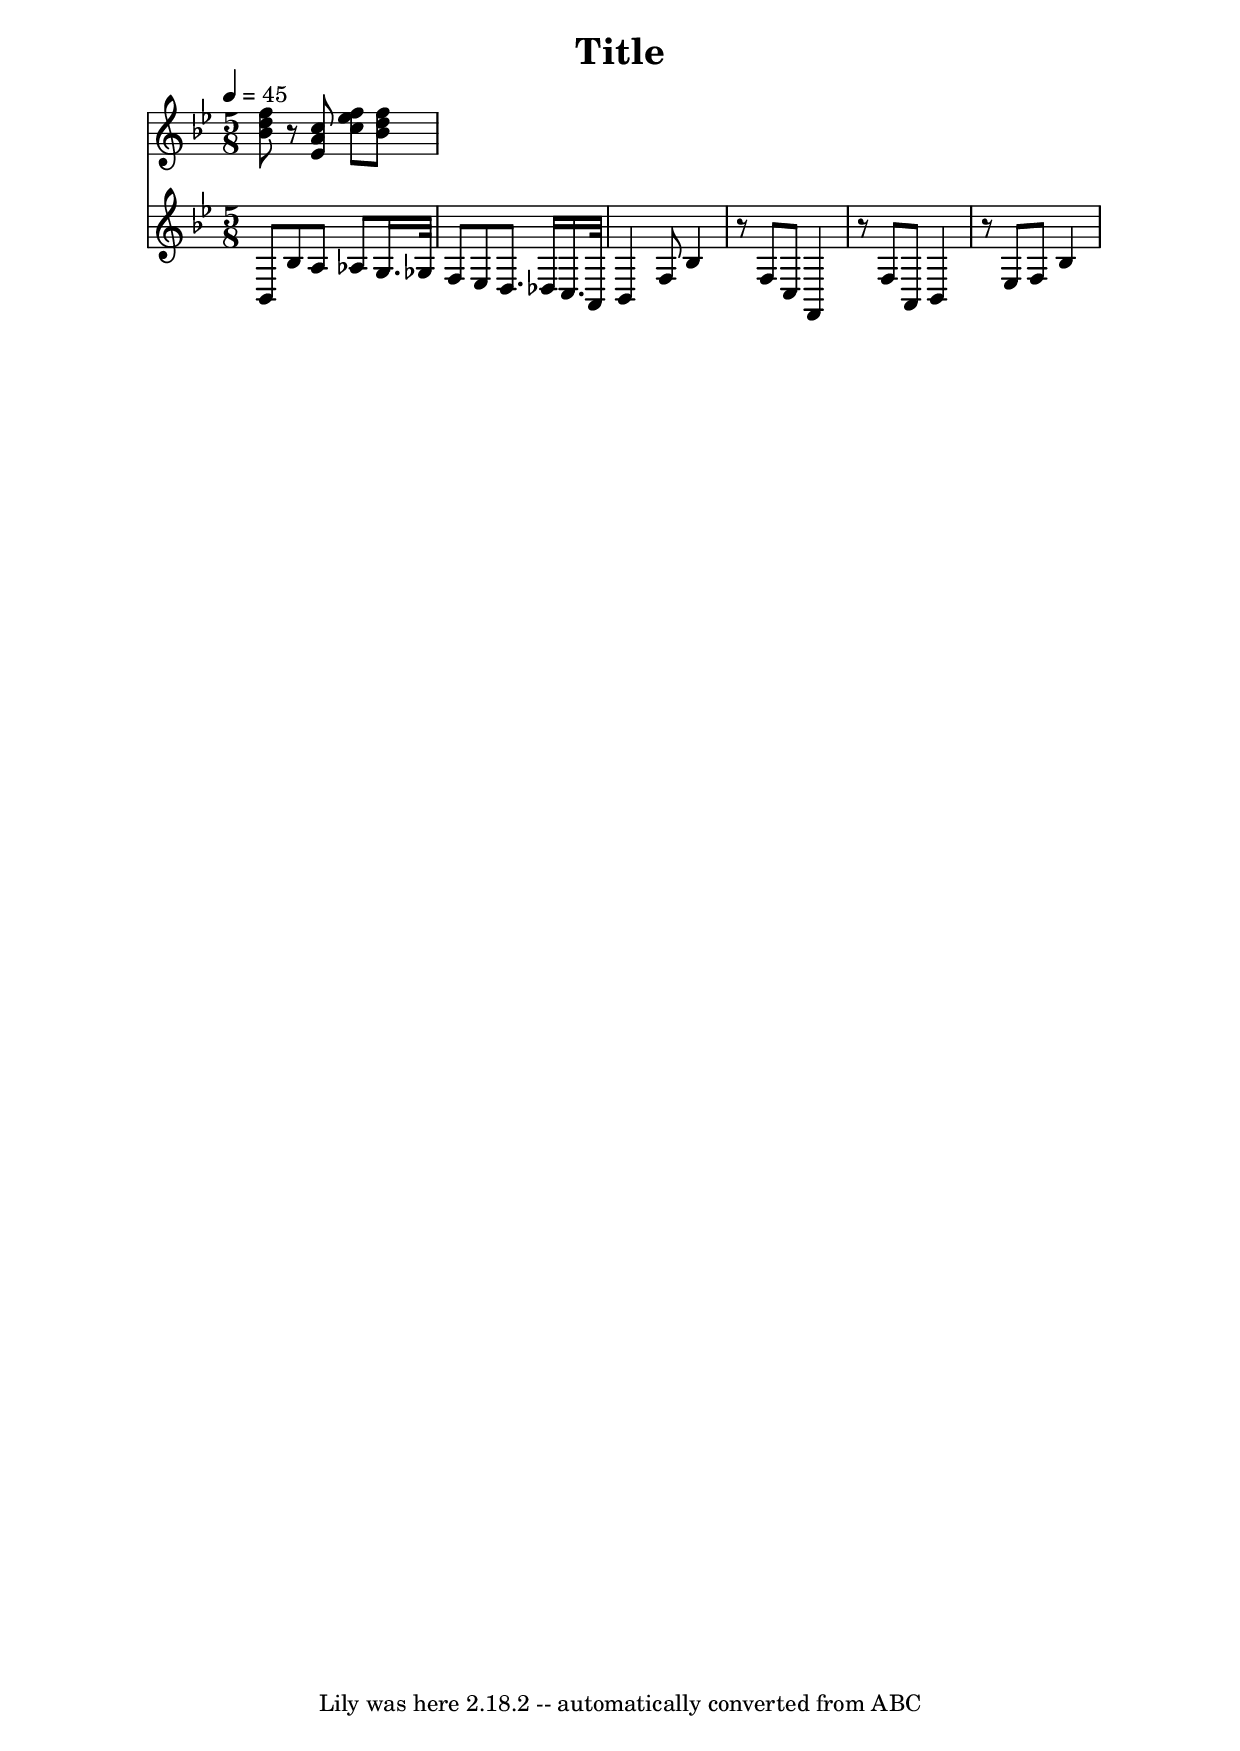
\version "2.7.40"
\header {
	crossRefNumber = "3"
	footnotes = ""
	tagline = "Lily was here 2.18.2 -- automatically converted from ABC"
	title = "Title"
}
voiceB =  {
\set Score.defaultBarType = ""

<<   bes'8    d''8    f''8   >>     r8 <<   ees'8    a'8    c''8   >> <<   c''8 
   ees''8    f''8   >> <<   bes'8    d''8    f''8   >>   
}
voiceC =  {
\set Score.defaultBarType = ""

  bes,8    bes8    a8    aes8    g16.    ges32    \bar "|"   f8    ees8    d8.  
  des16    c16.    a,32    \bar "|"   bes,4    f8    bes4    \bar "|"   r8   f8 
   c8    f,4    \bar "|"   r8   f8    a,8    bes,4    \bar "|"     r8   ees8    
f8    bes4    \bar "|"   
}
voicedefault =  {
\set Score.defaultBarType = ""

% %score 1 2
 \tempo  4=45
 \time 5/8 \key bes \major 
}

\score{
    <<

	\context Staff="1"
	{
	    \voicedefault
	    \voiceB 
	}

	\context Staff="2"
	{
	    \voicedefault
	    \voiceC 
	}

    >>
	\layout {
	}
	\midi {}
}
